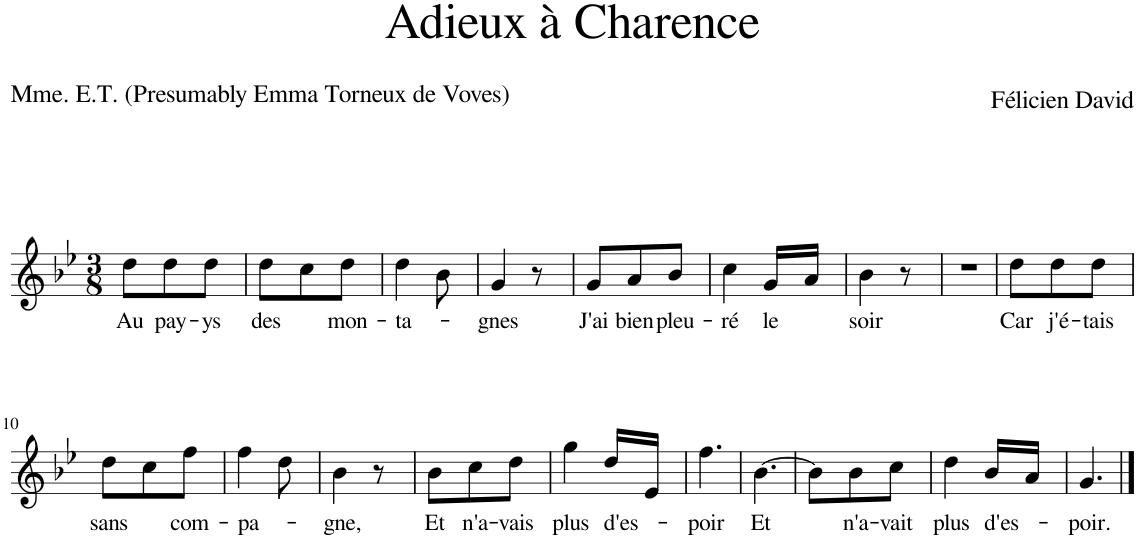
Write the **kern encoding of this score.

**kern	**text
*part1	*part1
*staff1	*staff1
*I"Piano	*
*I'Pno	*
*clefG2	*
*k[b-e-]	*
*M3/8	*
=1	=1
!	!LO:LY:b
8dd\L	Au
!	!LO:LY:b
8dd\	pay-
!	!LO:LY:b
8dd\J	-ys
=2	=2
!	!LO:LY:b
8dd\L	des
8cc\	.
!	!LO:LY:b
8dd\J	mon-
=3	=3
!	!LO:LY:b
4dd\	-ta-
8b-\	.
=4	=4
!	!LO:LY:b
4g/	-gnes
8r	.
=5	=5
!	!LO:LY:b
8g/L	J'ai
!	!LO:LY:b
8a/	bien
!	!LO:LY:b
8b-/J	pleu-
=6	=6
!	!LO:LY:b
4cc\	-ré
!	!LO:LY:b
16g/LL	le
16a/JJ	.
=7	=7
!	!LO:LY:b
4b-\	soir
8r	.
=8	=8
4.r	.
=9	=9
!	!LO:LY:b
8dd\L	Car
!	!LO:LY:b
8dd\	j'é-
!	!LO:LY:b
8dd\J	-tais
!!LO:LB:g=z
=10	=10
!	!LO:LY:b
8dd\L	sans
8cc\	.
!	!LO:LY:b
8ff\J	com-
=11	=11
!	!LO:LY:b
4ff\	-pa-
8dd\	.
=12	=12
!	!LO:LY:b
4b-\	-gne,
8r	.
=13	=13
!	!LO:LY:b
8b-\L	Et
!	!LO:LY:b
8cc\	n'a-
!	!LO:LY:b
8dd\J	-vais
=14	=14
!	!LO:LY:b
4gg\	plus
!	!LO:LY:b
16dd/LL	d'es-
16e-/JJ	.
=15	=15
!	!LO:LY:b
4.ff\	-poir
=16	=16
!	!LO:LY:b
[4.b-\	Et
=17	=17
8b-\L]	.
!	!LO:LY:b
8b-\	n'a-
!	!LO:LY:b
8cc\J	-vait
=18	=18
!	!LO:LY:b
4dd\	plus
!	!LO:LY:b
16b-/LL	d'es-
16a/JJ	.
=19	=19
!	!LO:LY:b
4.g/	poir.
==	==
*-	*-
